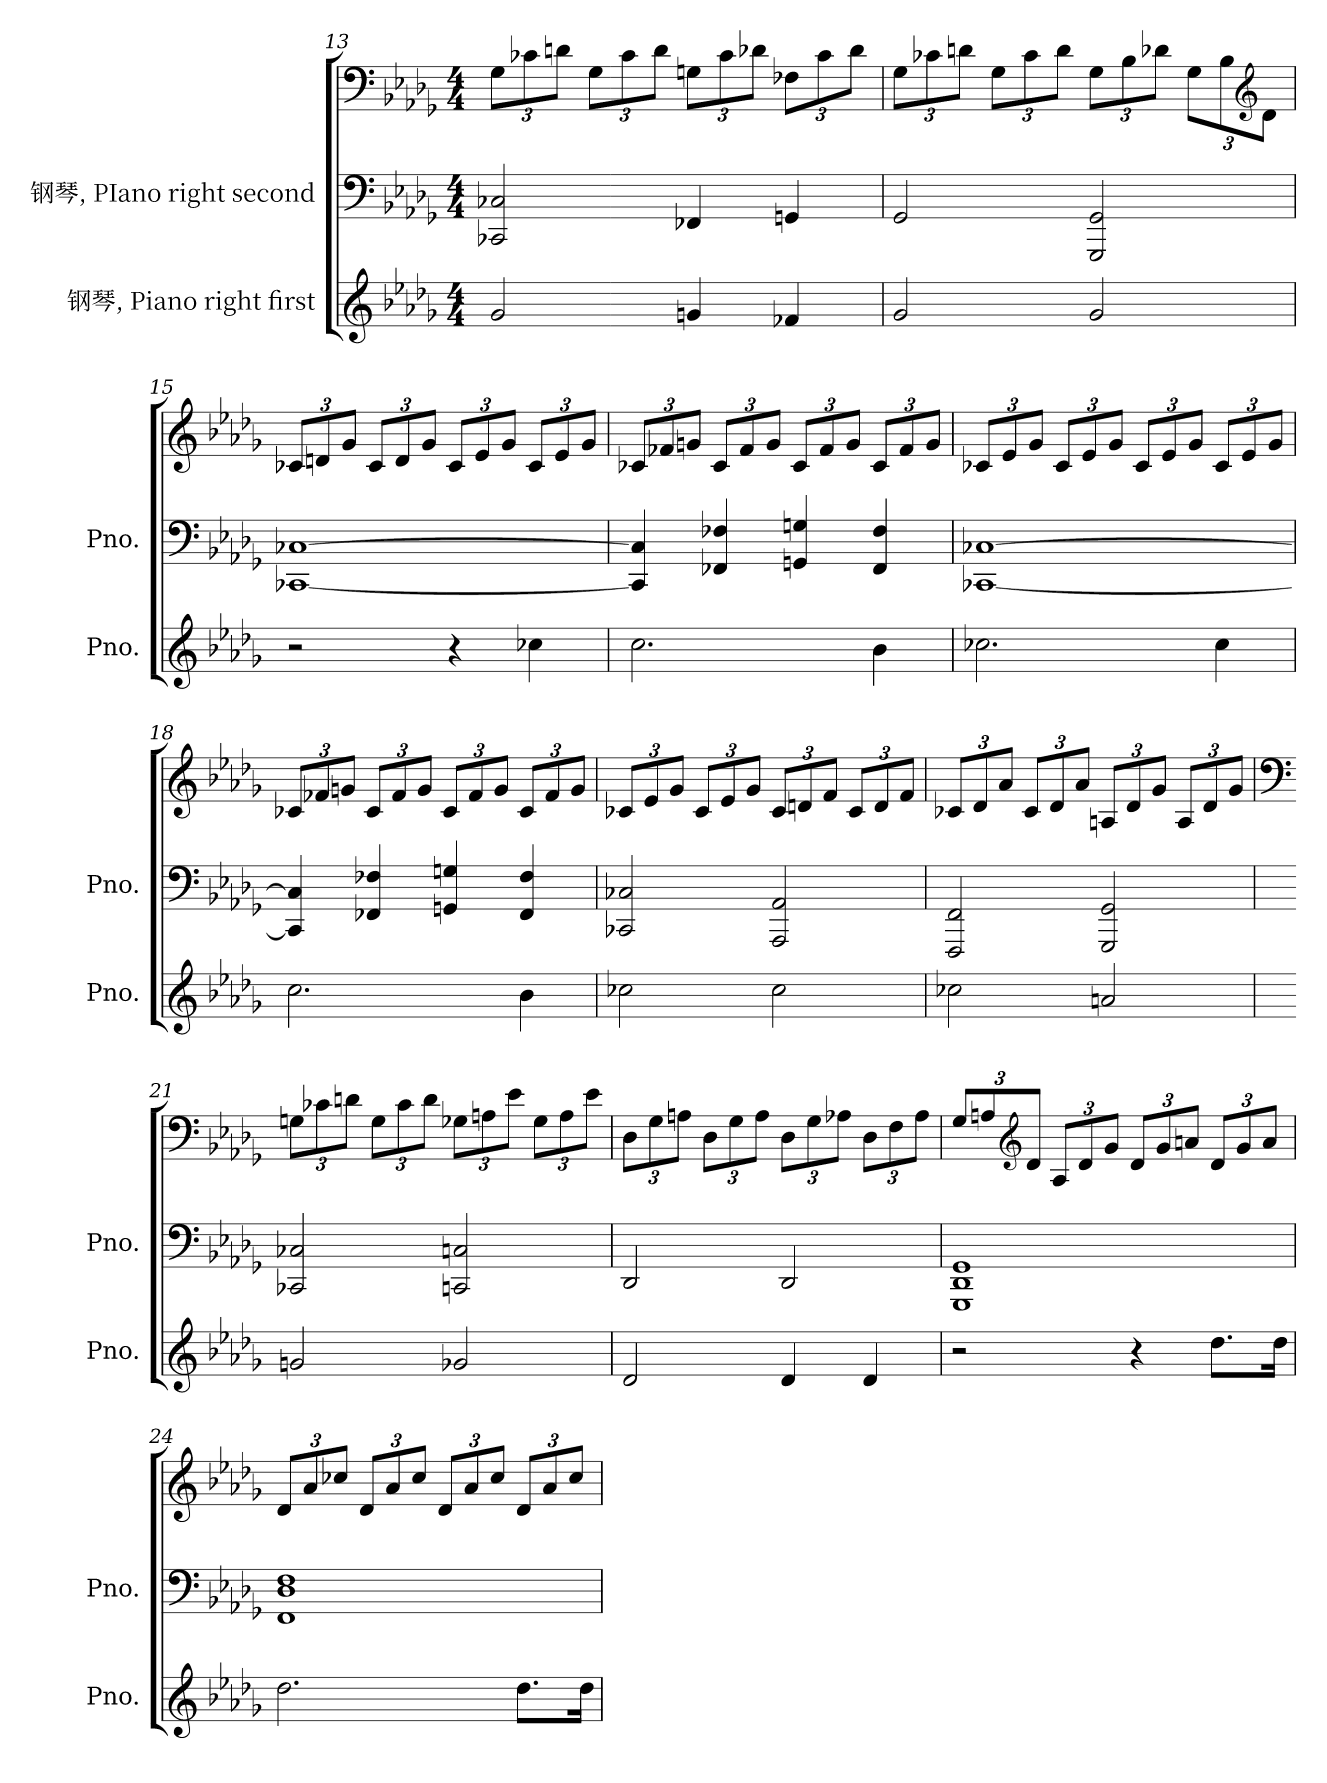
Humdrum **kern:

**kern	**kern	**kern
*part2	*part1	*part1
*staff3	*staff2	*staff1
*I"钢琴, Piano right first	*I"钢琴, PIano right second	*
*I'Pno.	*I'Pno.	*
*clefG2	*clefF4	*clefF4
*k[b-e-a-d-g-]	*k[b-e-a-d-g-]	*k[b-e-a-d-g-]
*M4/4	*M4/4	*M4/4
*MM43	*MM43	*MM43
*	*	*Xbrackettup
=13	=13	=13
2g-/	2CC-X/ 2C-X/	12G-\L
*	*	*MM45
.	.	12c-X\
.	.	12dn\J
*	*	*MM44
.	.	12G-\L
*	*	*MM45
.	.	12c-\
.	.	12d\J
*	*	*MM46
4gn/	4FF-X/	12Gn\L
.	.	12c-\
*	*	*MM45
.	.	12d-X\J
4f-X/	4GGn/	12F-X\L
*	*	*MM44
.	.	12c-\
*	*	*MM39
.	.	12d-\J
!!LO:LB:g=z
=14	=14	=14
*	*	*MM44
2g-/	2GG-/	12G-\L
*	*	*MM48
.	.	12c-X\
.	.	12dn\J
*	*	*MM45
.	.	12G-\L
*	*	*MM49
.	.	12c-\
.	.	12d\J
*	*	*MM45
2g-/	2GGG-/ 2GG-/	12G-\L
.	.	12B-\
.	.	12d-X\J
*	*	*MM43
.	.	12G-\L
.	.	12B-\
*	*	*clefG2
*	*	*MM38
.	.	12d-\J
=15	=15	=15
*	*	*MM39
2r	[1CC-X [1C-X	12c-X/L
.	.	12dn/
.	.	12g-/J
.	.	12c-/L
*	*	*MM52
.	.	12d/
.	.	12g-/J
*	*	*MM48
4r	.	12c-/L
.	.	12e-/
*	*	*MM43
.	.	12g-/J
*	*	*MM47
4cc-X\	.	12c-/L
.	.	12e-/
*	*	*MM43
.	.	12g-/J
!!LO:PB:g=z
=16	=16	=16
*	*	*MM48
2.cc\	4CC-/] 4C-/]	12c-X/L
.	.	12f-X/
.	.	12gn/J
.	4FF-X/ 4F-X/	12c-/L
.	.	12f-/
*	*	*MM48
.	.	12g/J
*	*	*MM46
.	4GGn/ 4Gn/	12c-/L
*	*	*MM50
.	.	12f-/
.	.	12g/J
4b-\	4FF-/ 4F-/	12c-/L
*	*	*MM45
.	.	12f-/
.	.	12g/J
=17	=17	=17
*	*	*MM44
2.cc-X\	[1CC-X [1C-X	12c-X/L
*	*	*MM48
.	.	12e-/
*	*	*MM50
.	.	12g-/J
*	*	*MM47
.	.	12c-/L
*	*	*MM51
.	.	12e-/
.	.	12g-/J
*	*	*MM46
.	.	12c-/L
*	*	*MM49
.	.	12e-/
*	*	*MM43
.	.	12g-/J
4cc-\	.	12c-/L
.	.	12e-/
*	*	*MM41
.	.	12g-/J
=18	=18	=18
*	*	*MM43
2.cc\	4CC-/] 4C-/]	12c-X/L
*	*	*MM46
.	.	12f-X/
.	.	12gn/J
.	4FF-X/ 4F-X/	12c-/L
.	.	12f-/
*	*	*MM48
.	.	12g/J
*	*	*MM50
.	4GGn/ 4Gn/	12c-/L
*	*	*MM51
.	.	12f-/
*	*	*MM46
.	.	12g/J
*	*	*MM42
4b-\	4FF-/ 4F-/	12c-/L
*	*	*MM46
.	.	12f-/
.	.	12g/J
!!LO:LB:g=z
=19	=19	=19
*	*	*MM48
2cc-X\	2CC-X/ 2C-X/	12c-X/L
.	.	12e-/
.	.	12g-/J
.	.	12c-/L
.	.	12e-/
*	*	*MM40
.	.	12g-/J
*	*	*MM45
2cc-\	2AAA-/ 2AA-/	12c-/L
*	*	*MM48
.	.	12dn/
.	.	12f/J
*	*	*MM45
.	.	12c-/L
*	*	*MM48
.	.	12d/
*	*	*MM38
.	.	12f/J
=20	=20	=20
*	*	*MM43
2cc-X\	2FFF/ 2FF/	12c-X/L
.	.	12d-/
.	.	12a-/J
*	*	*MM46
.	.	12c-/L
*	*	*MM47
.	.	12d-/
.	.	12a-/J
*	*	*MM48
2an/	2GGG-/ 2GG-/	12An/L
*	*	*MM50
.	.	12d-/
.	.	12g-/J
.	.	12A/L
*	*	*MM49
.	.	12d-/
*	*	*MM41
.	.	12g-/J
!!LO:LB:g=z
=21	=21	=21
*	*	*clefF4
*	*	*MM48
2gn/	2CC-X/ 2C-X/	12Gn\L
.	.	12c-X\
.	.	12dn\J
.	.	12G\L
.	.	12c-\
*	*	*MM41
.	.	12d\J
*	*	*MM42
2g-X/	2CCn/ 2Cn/	12G-X\L
*	*	*MM44
.	.	12An\
*	*	*MM46
.	.	12e-\J
*	*	*MM46
.	.	12G-\L
.	.	12A\
*	*	*MM37
.	.	12e-\J
=22	=22	=22
*	*	*MM45
2d-/	2DD-/	12D-\L
.	.	12G-\
.	.	12An\J
*	*	*MM46
.	.	12D-\L
.	.	12G-\
.	.	12A\J
*	*	*MM45
4d-/	2DD-/	12D-\L
.	.	12G-\
*	*	*MM39
.	.	12A-X\J
*	*	*MM41
4d-/	.	12D-\L
*	*	*MM37
.	.	12F\
*	*	*MM32
.	.	12A-\J
!!LO:LB:g=z
=23	=23	=23
*	*	*MM37
2r	1GGG- 1DD- 1GG-	12G-/L
*	*	*MM40
.	.	12An/
*	*	*clefG2
*	*	*MM42
.	.	12d-/J
*	*	*MM46
.	.	12A/L
*	*	*MM50
.	.	12d-/
.	.	12g-/J
*	*	*MM48
4r	.	12d-/L
.	.	12g-/
*	*	*MM43
.	.	12an/J
*	*	*MM40
8.dd-\L	.	12d-/L
.	.	12g-/
*	*	*MM35
.	.	12a/J
16dd-\Jk	.	.
=24	=24	=24
2.dd-\	1FF 1D- 1F	12d-/L
.	.	12a-/
.	.	12cc-X/J
.	.	12d-/L
.	.	12a-/
.	.	12cc-/J
*	*	*MM48
.	.	12d-/L
.	.	12a-/
*	*	*MM46
.	.	12cc-/J
*	*	*MM42
8.dd-\L	.	12d-/L
.	.	12a-/
*	*	*MM36
.	.	12cc-/J
16dd-\Jk	.	.
=	=	=
*-	*-	*-
